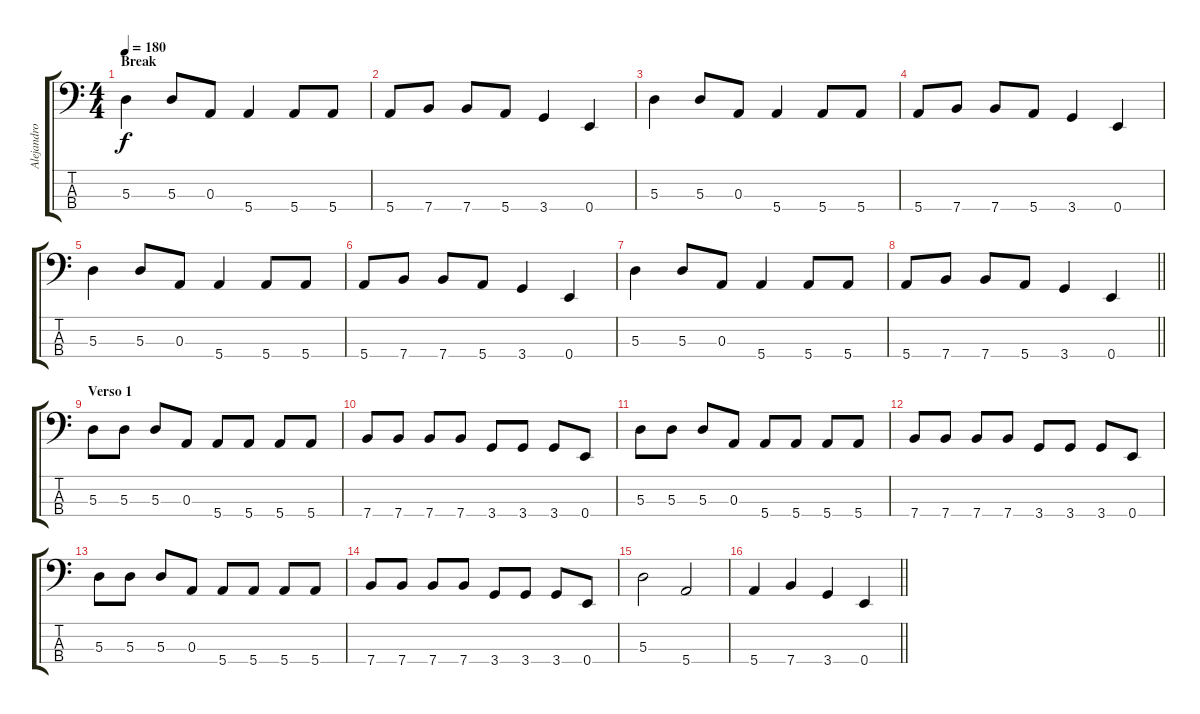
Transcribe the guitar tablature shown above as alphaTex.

\track ("Alejandro Toloza" "Alejandro ") {instrument electricbassfinger}
\staff {score tabs}
\tuning (G2 D2 A1 E1) {hide}
\ts (4 4)
\section ("" "Break")
\tempo 180
\clef f4
\ks c
5.3.4{dy f} 5.3.8 0.3.8 5.4.4 5.4.8 5.4.8 |
5.4.8 7.4.8 7.4.8 5.4.8 3.4.4 0.4.4 |
5.3.4 5.3.8 0.3.8 5.4.4 5.4.8 5.4.8 |
5.4.8 7.4.8 7.4.8 5.4.8 3.4.4 0.4.4 |
5.3.4 5.3.8 0.3.8 5.4.4 5.4.8 5.4.8 |
5.4.8 7.4.8 7.4.8 5.4.8 3.4.4 0.4.4 |
5.3.4 5.3.8 0.3.8 5.4.4 5.4.8 5.4.8 |
\barLineRight lightlight
5.4.8 7.4.8 7.4.8 5.4.8 3.4.4 0.4.4 |
\section ("" "Verso 1")
5.3.8 5.3.8 5.3.8 0.3.8 5.4.8 5.4.8 5.4.8 5.4.8 |
7.4.8 7.4.8 7.4.8 7.4.8 3.4.8 3.4.8 3.4.8 0.4.8 |
5.3.8 5.3.8 5.3.8 0.3.8 5.4.8 5.4.8 5.4.8 5.4.8 |
7.4.8 7.4.8 7.4.8 7.4.8 3.4.8 3.4.8 3.4.8 0.4.8 |
5.3.8 5.3.8 5.3.8 0.3.8 5.4.8 5.4.8 5.4.8 5.4.8 |
7.4.8 7.4.8 7.4.8 7.4.8 3.4.8 3.4.8 3.4.8 0.4.8 |
5.3.2 5.4.2 |
\barLineRight lightlight
5.4.4 7.4.4 3.4.4 0.4.4
